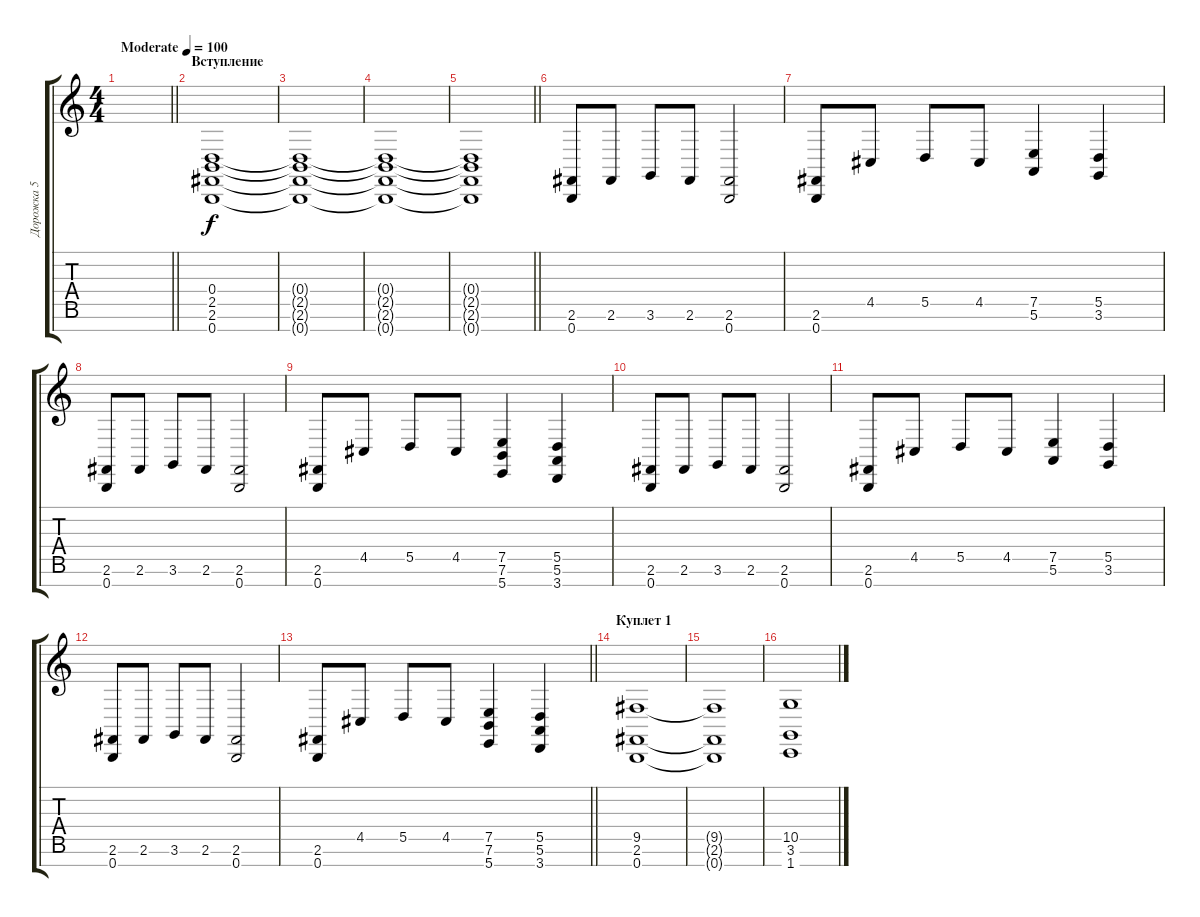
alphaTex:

\track ("Дорожка 5" "Дорожка 5") {instrument choiraahs}
\staff {score tabs}
\tuning (E4 B3 G3 D3 A2 E2 B1) {hide}
\ts (4 4)
\tempo (100 "Moderate")
\clef g2
\barLineRight lightlight
\ks c
|
\section ("" "Вступление")
(0.4 2.5 2.6 0.7).1 |
(0.4{t} 2.5{t} 2.6{t} 0.7{t}).1 |
(0.4{t} 2.5{t} 2.6{t} 0.7{t}).1 |
\barLineRight lightlight
(0.4{t} 2.5{t} 2.6{t} 0.7{t}).1 |
\section ("" "")
(2.6 0.7).8 2.6.8 3.6.8 2.6.8 (2.6 0.7).2 |
(2.6 0.7).8 4.5.8 5.5.8 4.5.8 (7.5 5.6).4 (5.5 3.6).4 |
(2.6 0.7).8 2.6.8 3.6.8 2.6.8 (2.6 0.7).2 |
(2.6 0.7).8 4.5.8 5.5.8 4.5.8 (7.5 7.6 5.7).4 (5.5 5.6 3.7).4 |
(2.6 0.7).8 2.6.8 3.6.8 2.6.8 (2.6 0.7).2 |
(2.6 0.7).8 4.5.8 5.5.8 4.5.8 (7.5 5.6).4 (5.5 3.6).4 |
(2.6 0.7).8 2.6.8 3.6.8 2.6.8 (2.6 0.7).2 |
\barLineRight lightlight
(2.6 0.7).8 4.5.8 5.5.8 4.5.8 (7.5 7.6 5.7).4 (5.5 5.6 3.7).4 |
\section ("" "Куплет 1")
(9.5 2.6 0.7).1 |
(9.5{t} 2.6{t} 0.7{t}).1 |
(10.5 3.6 1.7).1
